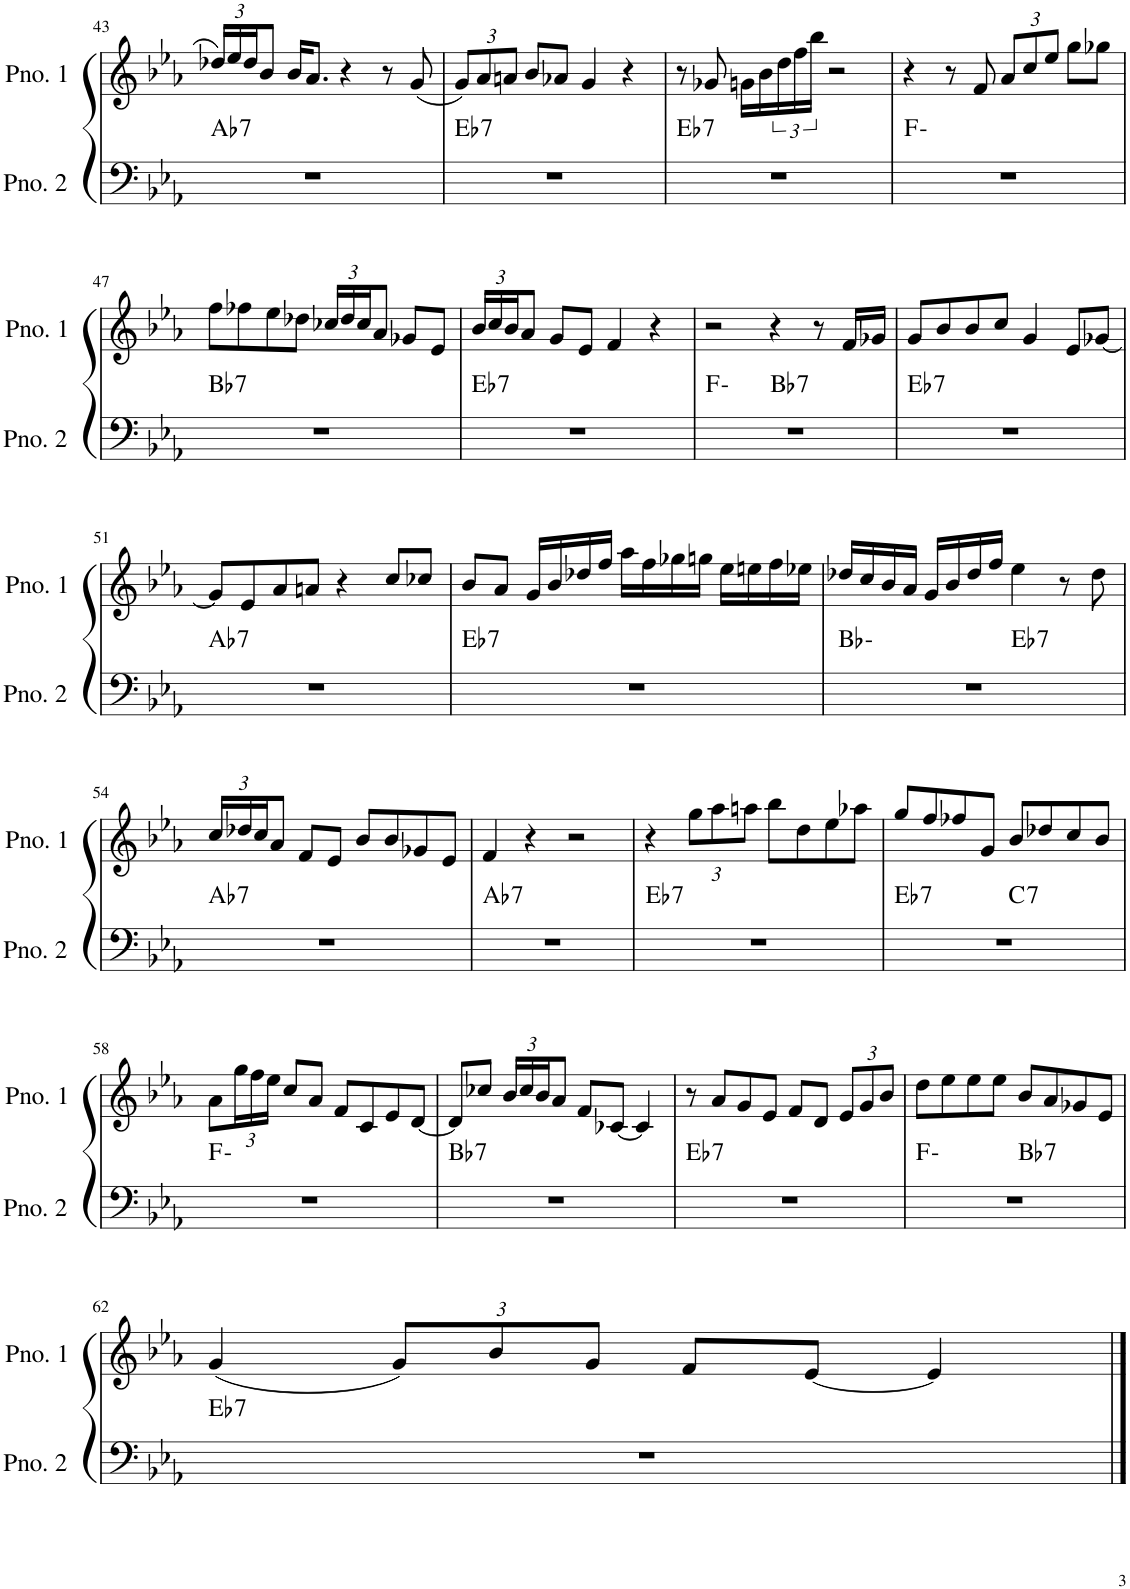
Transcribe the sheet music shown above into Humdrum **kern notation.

**kern	**harte	**kern
*part2	*part2	*part1
*staff2	*	*staff1
*I"ピアノ 2	*	*I"ピアノ 1
!!LO:PB:g=z
*clefF4	*	*clefG2
*k[b-e-a-]	*	*k[b-e-a-]
*M4/4	*	*M4/4
*	*	*Xbrackettup
=43	=43	=43
!	!LO:H:kt=7	!
1r	Ab:7	24dd-X/LL
.	.	24ee-/
.	.	24dd-/J
.	.	8b-/J
.	.	16b-/KL
.	.	8.a-/J
.	.	4r
.	.	8r
.	.	(8g/
=44	=44	=44
!	!LO:H:kt=7	!
1r	Eb:7	12g/L)
.	.	12a-/
.	.	12an/J
.	.	8b-/L
.	.	8a-X/J
.	.	4g/
.	.	4r
=45	=45	=45
!	!LO:H:kt=7	!
1r	Eb:7	8r
.	.	8g-X/
.	.	16gn\LL
.	.	16b-\
*	*	*brackettup
.	.	24dd\
.	.	24ff\
.	.	24bb-\JJ
.	.	2r
=46	=46	=46
1r	F:min	4r
.	.	8r
.	.	8f/
*	*	*Xbrackettup
.	.	12a-/L
.	.	12cc/
.	.	12ee-/J
.	.	8gg\L
.	.	8gg-X\J
!!LO:LB:g=z
=47	=47	=47
!	!LO:H:kt=7	!
1r	Bb:7	8ff\L
.	.	8ff-X\
.	.	8ee-\
.	.	8dd-X\J
.	.	24cc-X/LL
.	.	24dd-/
.	.	24cc-/J
.	.	8a-/J
.	.	8g-X/L
.	.	8e-/J
=48	=48	=48
!	!LO:H:kt=7	!
1r	Eb:7	24b-/LL
.	.	24cc/
.	.	24b-/J
.	.	8a-/J
.	.	8g/L
.	.	8e-/J
.	.	4f/
.	.	4r
=49	=49	=49
*^	*	*
1r	2ryy	F:min	2r
!	!	!LO:H:kt=7	!
.	2ryy	Bb:7	4r
.	.	.	8r
.	.	.	16f/LL
.	.	.	16g-X/JJ
=50	=50	=50	=50
!	!	!LO:H:kt=7	!
*v	*v	*	*
1r	Eb:7	8g/L
.	.	8b-/
.	.	8b-/
.	.	8cc/J
.	.	4g/
.	.	8e-/L
.	.	[8g-X/J
!!LO:LB:g=z
=51	=51	=51
!	!LO:H:kt=7	!
1r	Ab:7	8g-/L]
.	.	8e-/
.	.	8a-/
.	.	8an/J
.	.	4r
.	.	8cc/L
.	.	8cc-X/J
=52	=52	=52
!	!LO:H:kt=7	!
1r	Eb:7	8b-/L
.	.	8a-/J
.	.	16g/LL
.	.	16b-/
.	.	16dd-X/
.	.	16ff/JJ
.	.	16aa-\LL
.	.	16ff\
.	.	16gg-X\
.	.	16ggn\JJ
.	.	16ee-\LL
.	.	16een\
.	.	16ff\
.	.	16ee-X\JJ
=53	=53	=53
*^	*	*
1r	2ryy	Bb:min	16dd-X/LL
.	.	.	16cc/
.	.	.	16b-/
.	.	.	16a-/JJ
.	.	.	16g/LL
.	.	.	16b-/
.	.	.	16dd-/
.	.	.	16ff/JJ
!	!	!LO:H:kt=7	!
.	2ryy	Eb:7	4ee-\
.	.	.	8r
.	.	.	8dd-\
!!LO:LB:g=z
=54	=54	=54	=54
!	!	!LO:H:kt=7	!
*v	*v	*	*
1r	Ab:7	24cc/LL
.	.	24dd-X/
.	.	24cc/J
.	.	8a-/J
.	.	8f/L
.	.	8e-/J
.	.	8b-/L
.	.	8b-/
.	.	8g-X/
.	.	8e-/J
=55	=55	=55
!	!LO:H:kt=7	!
1r	Ab:7	4f/
.	.	4r
.	.	2r
=56	=56	=56
!	!LO:H:kt=7	!
1r	Eb:7	4r
.	.	12gg\L
.	.	12aa-\
.	.	12aan\J
.	.	8bb-\L
.	.	8dd\
.	.	8ee-\
.	.	8aa-X\J
=57	=57	=57
!	!LO:H:kt=7	!
*^	*	*
1r	2ryy	Eb:7	8gg/L
.	.	.	8ff/
.	.	.	8ff-X/
.	.	.	8g/J
!	!	!LO:H:kt=7	!
.	2ryy	C:7	8b-/L
.	.	.	8dd-X/
.	.	.	8cc/
.	.	.	8b-/J
*v	*v	*	*
!!LO:LB:g=z
=58	=58	=58
1r	F:min	8a-\L
.	.	24gg\L
.	.	24ff\
.	.	24ee-\JJ
.	.	8cc/L
.	.	8a-/J
.	.	8f/L
.	.	8c/
.	.	8e-/
.	.	[8d/J
=59	=59	=59
!	!LO:H:kt=7	!
1r	Bb:7	8d/L]
.	.	8cc-X/J
.	.	24b-/LL
.	.	24cc-/
.	.	24b-/J
.	.	8a-/J
.	.	8f/L
.	.	[8c-X/J
.	.	4c-/]
=60	=60	=60
!	!LO:H:kt=7	!
1r	Eb:7	8r
.	.	8a-/L
.	.	8g/
.	.	8e-/J
.	.	8f/L
.	.	8d/J
.	.	12e-/L
.	.	12g/
.	.	12b-/J
=61	=61	=61
*^	*	*
1r	2ryy	F:min	8dd\L
.	.	.	8ee-\
.	.	.	8ee-\
.	.	.	8ee-\J
!	!	!LO:H:kt=7	!
.	2ryy	Bb:7	8b-/L
.	.	.	8a-/
.	.	.	8g-X/
.	.	.	8e-/J
!!LO:LB:g=z
=62	=62	=62	=62
!	!	!LO:H:kt=7	!
*v	*v	*	*
1r	Eb:7	(4g/
.	.	12g/L)
.	.	12b-/
.	.	12g/J
.	.	8f/L
.	.	[8e-/J
.	.	4e-/]
==	==	==
*-	*-	*-
